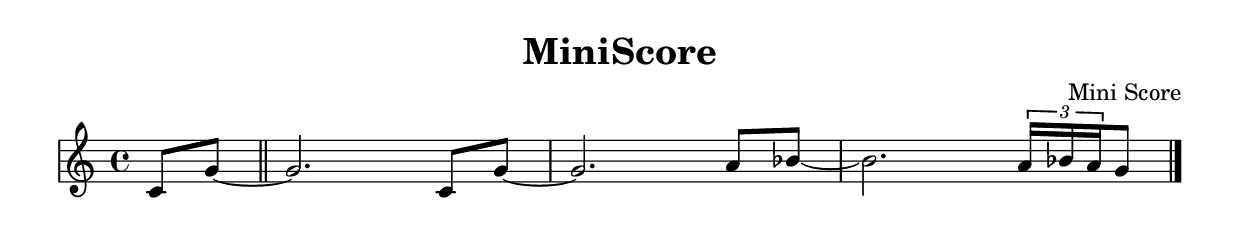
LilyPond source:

\version "2.22.1" % comment
\language "english"
\header {
title = "MiniScore"
composer = "Mini Score"
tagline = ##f
}
\relative c' {
\clef treble
\time 4/4
\key a \minor
\partial 4
c8 g' ~ | \bar "||"
g2. c,8 g' ~ | g2. a8 bf ~ |
bf2. \tuplet 3/2 { a16 bf a } g8 | \bar "|."
}
\layout{
indent = #0
ragged-right = ##f
\override Score.SystemStartBar.collapse-height = #1
}
